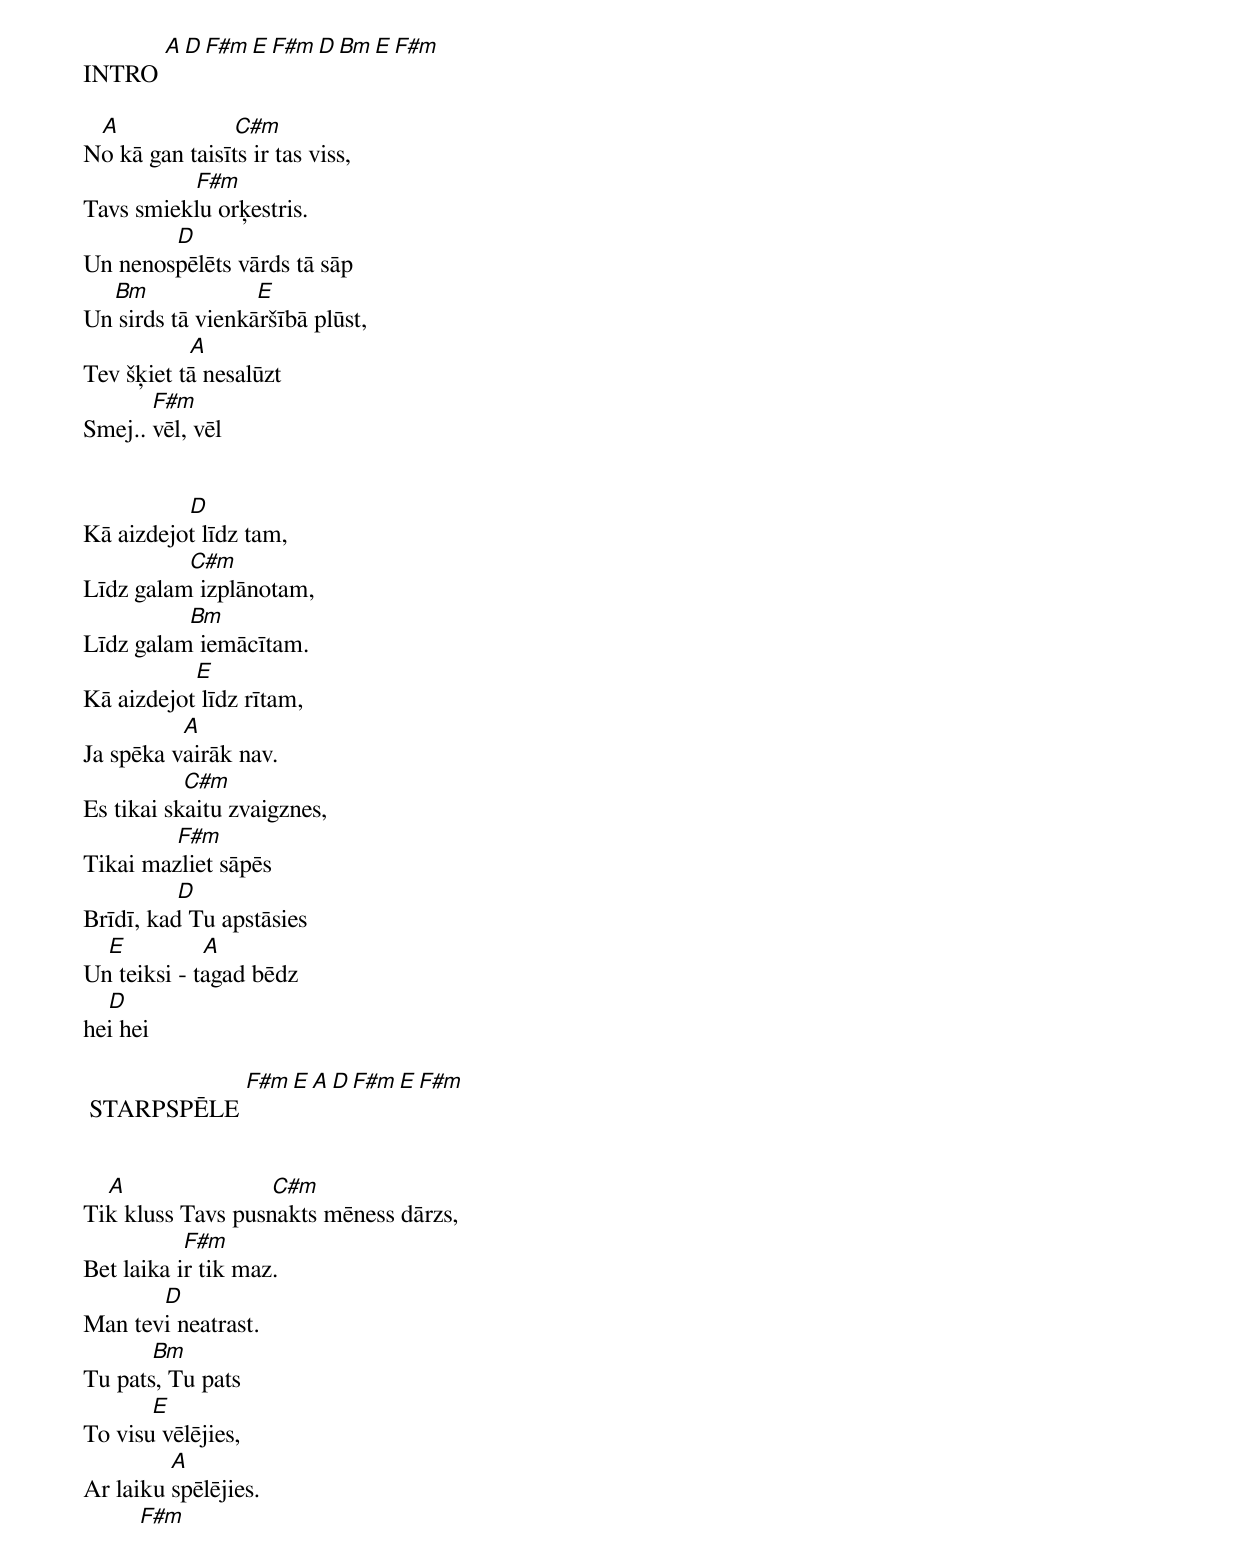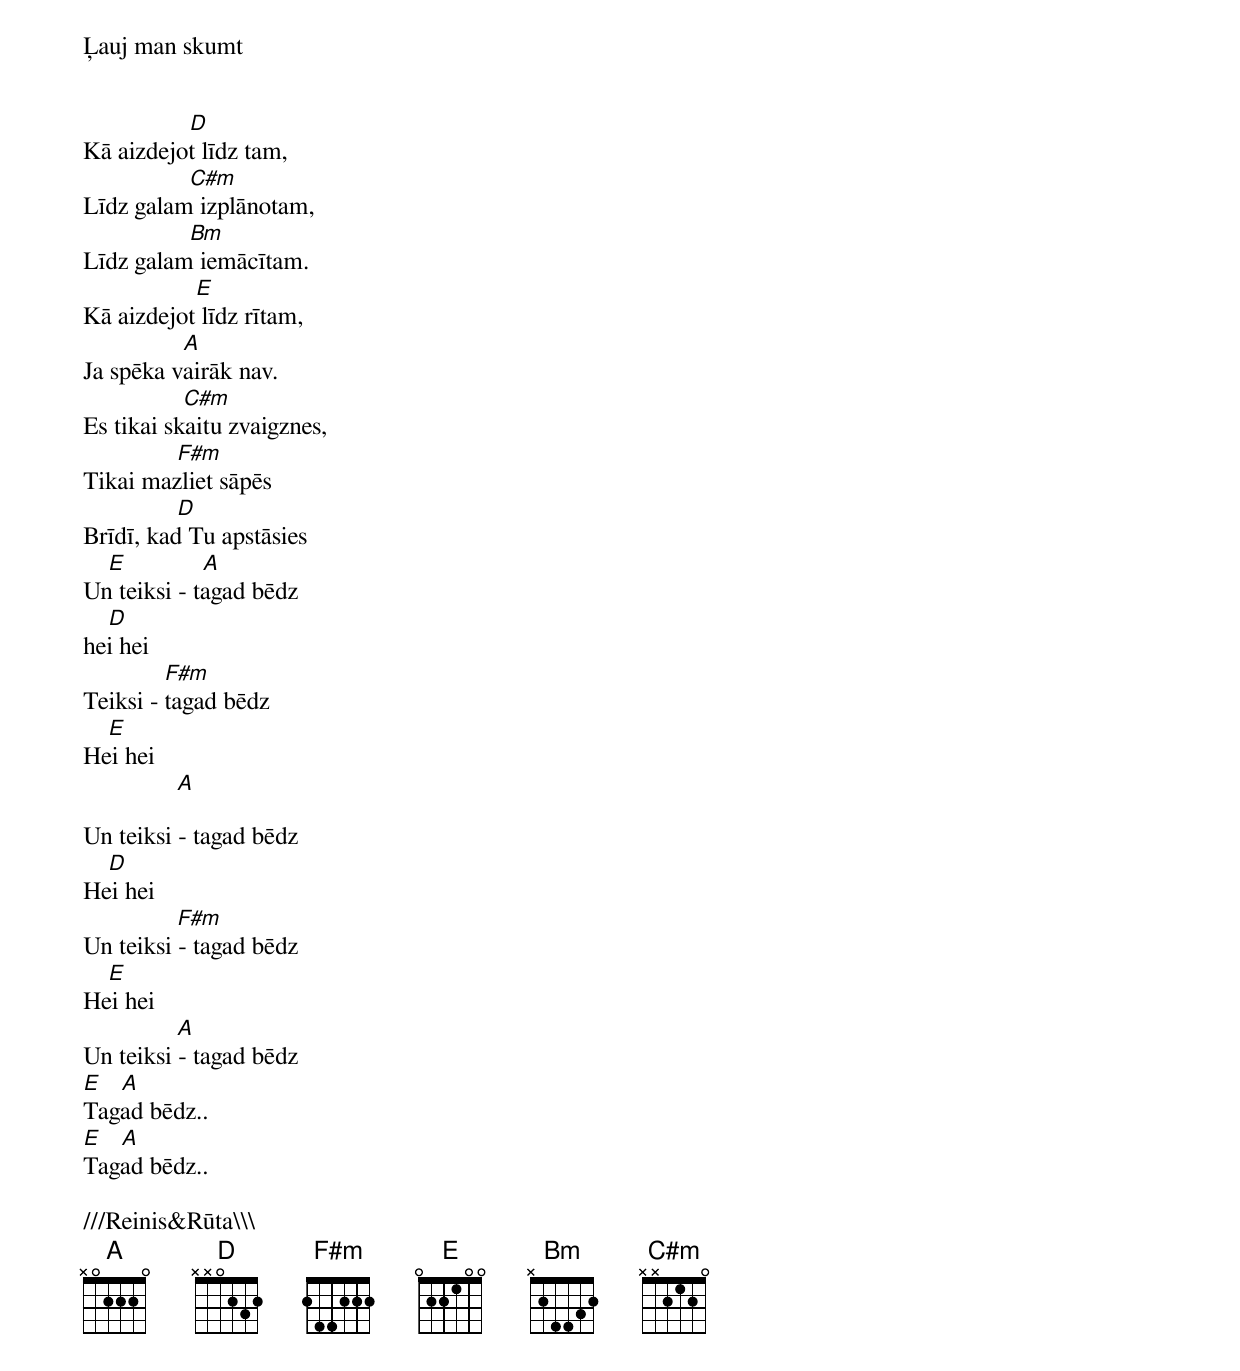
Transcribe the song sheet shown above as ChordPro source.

INTRO [A][D][F#m][E][F#m][D][Bm][E][F#m]

   [A]                  [C#m]
No kā gan taisīts ir tas viss,
                  [F#m]
Tavs smieklu orķestris.
               [D]
Un nenospēlēts vārds tā sāp
     [Bm]                 [E]
Un sirds tā vienkāršībā plūst,
                 [A]
Tev šķiet tā nesalūzt
           [F#m]
Smej.. vēl, vēl


                 [D]
Kā aizdejot līdz tam,
                 [C#m]
Līdz galam izplānotam,
                 [Bm]
Līdz galam iemācītam.
                  [E]
Kā aizdejot līdz rītam,
                [A]
Ja spēka vairāk nav.
                [C#m]
Es tikai skaitu zvaigznes,
               [F#m]
Tikai mazliet sāpēs
               [D]
Brīdī, kad Tu apstāsies
    [E]            [A]
Un teiksi - tagad bēdz
    [D]
hei hei

 STARPSPĒLE [F#m][E][A][D][F#m][E][F#m]


    [A]                       [C#m]
Tik kluss Tavs pusnakts mēness dārzs,
                [F#m]
Bet laika ir tik maz.
             [D]
Man tevi neatrast.
           [Bm]
Tu pats, Tu pats
           [E]
To visu vēlējies,
              [A]
Ar laiku spēlējies.
         [F#m]
Ļauj man skumt


                 [D]
Kā aizdejot līdz tam,
                 [C#m]
Līdz galam izplānotam,
                 [Bm]
Līdz galam iemācītam.
                  [E]
Kā aizdejot līdz rītam,
                [A]
Ja spēka vairāk nav.
                [C#m]
Es tikai skaitu zvaigznes,
               [F#m]
Tikai mazliet sāpēs
               [D]
Brīdī, kad Tu apstāsies
    [E]            [A]
Un teiksi - tagad bēdz
    [D]
hei hei
             [F#m]
Teiksi - tagad bēdz
    [E]
Hei hei
               [A]

Un teiksi - tagad bēdz
    [D]
Hei hei
               [F#m]
Un teiksi - tagad bēdz
    [E]
Hei hei
               [A]
Un teiksi - tagad bēdz
[E]   [A]
Tagad bēdz..
[E]   [A]
Tagad bēdz..

///Reinis&Rūta\\\
